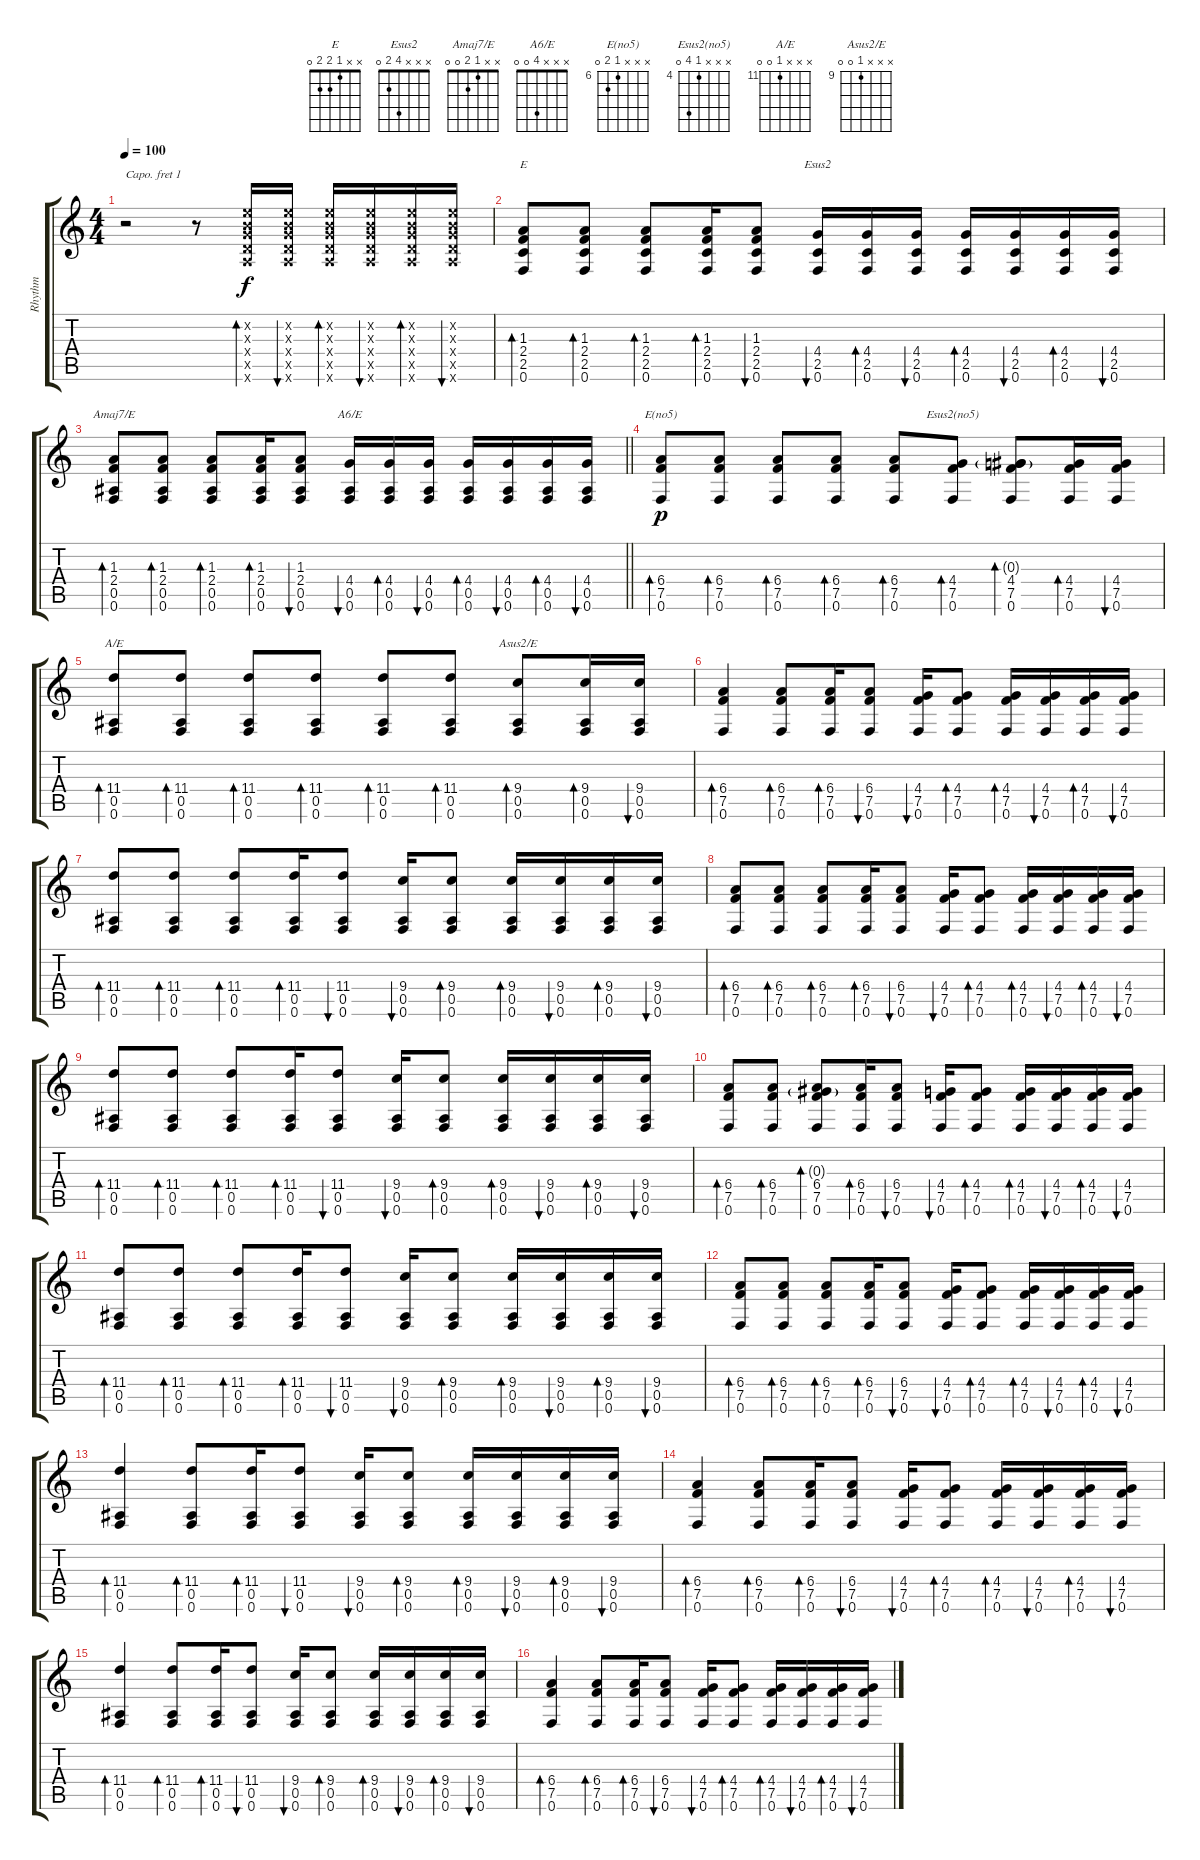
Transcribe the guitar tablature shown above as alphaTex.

\track ("Rhythm " "Rhythm ") {instrument electricguitarclean}
\staff {score tabs}
\capo 1
\tuning (E4 B3 G3 D3 A2 E2) {hide}
\chord ("E" x x 1 2 2 0)
\chord ("Esus2" x x x 4 2 0)
\chord ("Amaj7/E" x x 1 2 0 0)
\chord ("A6/E" x x x 4 0 0)
\chord ("E(no5)" x x x 6 7 0) {firstfret 6}
\chord ("Esus2(no5)" x x x 4 7 0) {firstfret 4}
\chord ("A/E" x x x 11 0 0) {firstfret 11}
\chord ("Asus2/E" x x x 9 0 0) {firstfret 9}
\ts (4 4)
\tempo 100
\clef g2
\ks c
r.2{dy f instrument electricguitarclean} r.8 (4.2{x} 3.3{x} 4.4{x} 4.5{x} 4.6{x}).16{bd 30} (4.2{x} 3.3{x} 4.4{x} 4.5{x} 4.6{x}).16{bu 30} (4.2{x} 3.3{x} 4.4{x} 4.5{x} 4.6{x}).16{bd 30} (4.2{x} 3.3{x} 4.4{x} 4.5{x} 4.6{x}).16{bu 30} (4.2{x} 3.3{x} 4.4{x} 4.5{x} 4.6{x}).16{bd 30} (4.2{x} 3.3{x} 4.4{x} 4.5{x} 4.6{x}).16{bu 30} |
(1.3 2.4 2.5 0.6).8{bd 30 ch "E"} (1.3 2.4 2.5 0.6).8{bd 30} (1.3 2.4 2.5 0.6).8{bd 30} (1.3 2.4 2.5 0.6).16{bd 30} (1.3 2.4 2.5 0.6).8{bu 30} (4.4 2.5 0.6).16{bu 30 ch "Esus2"} (4.4 2.5 0.6).16{bd 30} (4.4 2.5 0.6).16{bu 30} (4.4 2.5 0.6).16{bd 30} (4.4 2.5 0.6).16{bu 30} (4.4 2.5 0.6).16{bd 30} (4.4 2.5 0.6).16{bu 30} |
\barLineRight lightlight
(1.3 2.4 0.5 0.6).8{bd 30 ch "Amaj7/E"} (1.3 2.4 0.5 0.6).8{bd 30} (1.3 2.4 0.5 0.6).8{bd 30} (1.3 2.4 0.5 0.6).16{bd 30} (1.3 2.4 0.5 0.6).8{bu 30} (4.4 0.5 0.6).16{bu 30 ch "A6/E"} (4.4 0.5 0.6).16{bd 30} (4.4 0.5 0.6).16{bu 30} (4.4 0.5 0.6).16{bd 30} (4.4 0.5 0.6).16{bu 30} (4.4 0.5 0.6).16{bd 30} (4.4 0.5 0.6).16{bu 30} |
(6.4 7.5 0.6).8{bd 30 ch "E(no5)" dy p} (6.4 7.5 0.6).8{bd 30} (6.4 7.5 0.6).8{bd 30} (6.4 7.5 0.6).8{bd 30} (6.4 7.5 0.6).8{bd 30} (4.4 7.5 0.6).8{bd 30 ch "Esus2(no5)"} (0.3{g} 4.4 7.5 0.6).8{bd 30} (4.4 7.5 0.6).16{bd 30} (4.4 7.5 0.6).16{bu 30} |
(11.4 0.5 0.6).8{bd 30 ch "A/E"} (11.4 0.5 0.6).8{bd 30} (11.4 0.5 0.6).8{bd 30} (11.4 0.5 0.6).8{bd 30} (11.4 0.5 0.6).8{bd 30} (11.4 0.5 0.6).8{bd 30} (9.4 0.5 0.6).8{bd 30 ch "Asus2/E"} (9.4 0.5 0.6).16{bd 30} (9.4 0.5 0.6).16{bu 30} |
(6.4 7.5 0.6).4{bd 30} (6.4 7.5 0.6).8{bd 30} (6.4 7.5 0.6).16{bd 30} (6.4 7.5 0.6).8{bu 30} (4.4 7.5 0.6).16{bu 30} (4.4 7.5 0.6).8{bd 30} (4.4 7.5 0.6).16{bd 30} (4.4 7.5 0.6).16{bu 30} (4.4 7.5 0.6).16{bd 30} (4.4 7.5 0.6).16{bu 30} |
(11.4 0.5 0.6).8{bd 30} (11.4 0.5 0.6).8{bd 30} (11.4 0.5 0.6).8{bd 30} (11.4 0.5 0.6).16{bd 30} (11.4 0.5 0.6).8{bu 30} (9.4 0.5 0.6).16{bu 30} (9.4 0.5 0.6).8{bd 30} (9.4 0.5 0.6).16{bd 30} (9.4 0.5 0.6).16{bu 30} (9.4 0.5 0.6).16{bd 30} (9.4 0.5 0.6).16{bu 30} |
(6.4 7.5 0.6).8{bd 30} (6.4 7.5 0.6).8{bd 30} (6.4 7.5 0.6).8{bd 30} (6.4 7.5 0.6).16{bd 30} (6.4 7.5 0.6).8{bu 30} (4.4 7.5 0.6).16{bu 30} (4.4 7.5 0.6).8{bd 30} (4.4 7.5 0.6).16{bd 30} (4.4 7.5 0.6).16{bu 30} (4.4 7.5 0.6).16{bd 30} (4.4 7.5 0.6).16{bu 30} |
(11.4 0.5 0.6).8{bd 30} (11.4 0.5 0.6).8{bd 30} (11.4 0.5 0.6).8{bd 30} (11.4 0.5 0.6).16{bd 30} (11.4 0.5 0.6).8{bu 30} (9.4 0.5 0.6).16{bu 30} (9.4 0.5 0.6).8{bd 30} (9.4 0.5 0.6).16{bd 30} (9.4 0.5 0.6).16{bu 30} (9.4 0.5 0.6).16{bd 30} (9.4 0.5 0.6).16{bu 30} |
(6.4 7.5 0.6).8{bd 30} (6.4 7.5 0.6).8{bd 30} (0.3{g} 6.4 7.5 0.6).8{bd 30} (6.4 7.5 0.6).16{bd 30} (6.4 7.5 0.6).8{bu 30} (4.4 7.5 0.6).16{bu 30} (4.4 7.5 0.6).8{bd 30} (4.4 7.5 0.6).16{bd 30} (4.4 7.5 0.6).16{bu 30} (4.4 7.5 0.6).16{bd 30} (4.4 7.5 0.6).16{bu 30} |
(11.4 0.5 0.6).8{bd 30} (11.4 0.5 0.6).8{bd 30} (11.4 0.5 0.6).8{bd 30} (11.4 0.5 0.6).16{bd 30} (11.4 0.5 0.6).8{bu 30} (9.4 0.5 0.6).16{bu 30} (9.4 0.5 0.6).8{bd 30} (9.4 0.5 0.6).16{bd 30} (9.4 0.5 0.6).16{bu 30} (9.4 0.5 0.6).16{bd 30} (9.4 0.5 0.6).16{bu 30} |
(6.4 7.5 0.6).8{bd 30} (6.4 7.5 0.6).8{bd 30} (6.4 7.5 0.6).8{bd 30} (6.4 7.5 0.6).16{bd 30} (6.4 7.5 0.6).8{bu 30} (4.4 7.5 0.6).16{bu 30} (4.4 7.5 0.6).8{bd 30} (4.4 7.5 0.6).16{bd 30} (4.4 7.5 0.6).16{bu 30} (4.4 7.5 0.6).16{bd 30} (4.4 7.5 0.6).16{bu 30} |
(11.4 0.5 0.6).4{bd 30} (11.4 0.5 0.6).8{bd 30} (11.4 0.5 0.6).16{bd 30} (11.4 0.5 0.6).8{bu 30} (9.4 0.5 0.6).16{bu 30} (9.4 0.5 0.6).8{bd 30} (9.4 0.5 0.6).16{bd 30} (9.4 0.5 0.6).16{bu 30} (9.4 0.5 0.6).16{bd 30} (9.4 0.5 0.6).16{bu 30} |
(6.4 7.5 0.6).4{bd 30} (6.4 7.5 0.6).8{bd 30} (6.4 7.5 0.6).16{bd 30} (6.4 7.5 0.6).8{bu 30} (4.4 7.5 0.6).16{bu 30} (4.4 7.5 0.6).8{bd 30} (4.4 7.5 0.6).16{bd 30} (4.4 7.5 0.6).16{bu 30} (4.4 7.5 0.6).16{bd 30} (4.4 7.5 0.6).16{bu 30} |
(11.4 0.5 0.6).4{bd 30} (11.4 0.5 0.6).8{bd 30} (11.4 0.5 0.6).16{bd 30} (11.4 0.5 0.6).8{bu 30} (9.4 0.5 0.6).16{bu 30} (9.4 0.5 0.6).8{bd 30} (9.4 0.5 0.6).16{bd 30} (9.4 0.5 0.6).16{bu 30} (9.4 0.5 0.6).16{bd 30} (9.4 0.5 0.6).16{bu 30} |
(6.4 7.5 0.6).4{bd 30} (6.4 7.5 0.6).8{bd 30} (6.4 7.5 0.6).16{bd 30} (6.4 7.5 0.6).8{bu 30} (4.4 7.5 0.6).16{bu 30} (4.4 7.5 0.6).8{bd 30} (4.4 7.5 0.6).16{bd 30} (4.4 7.5 0.6).16{bu 30} (4.4 7.5 0.6).16{bd 30} (4.4 7.5 0.6).16{bu 30}
